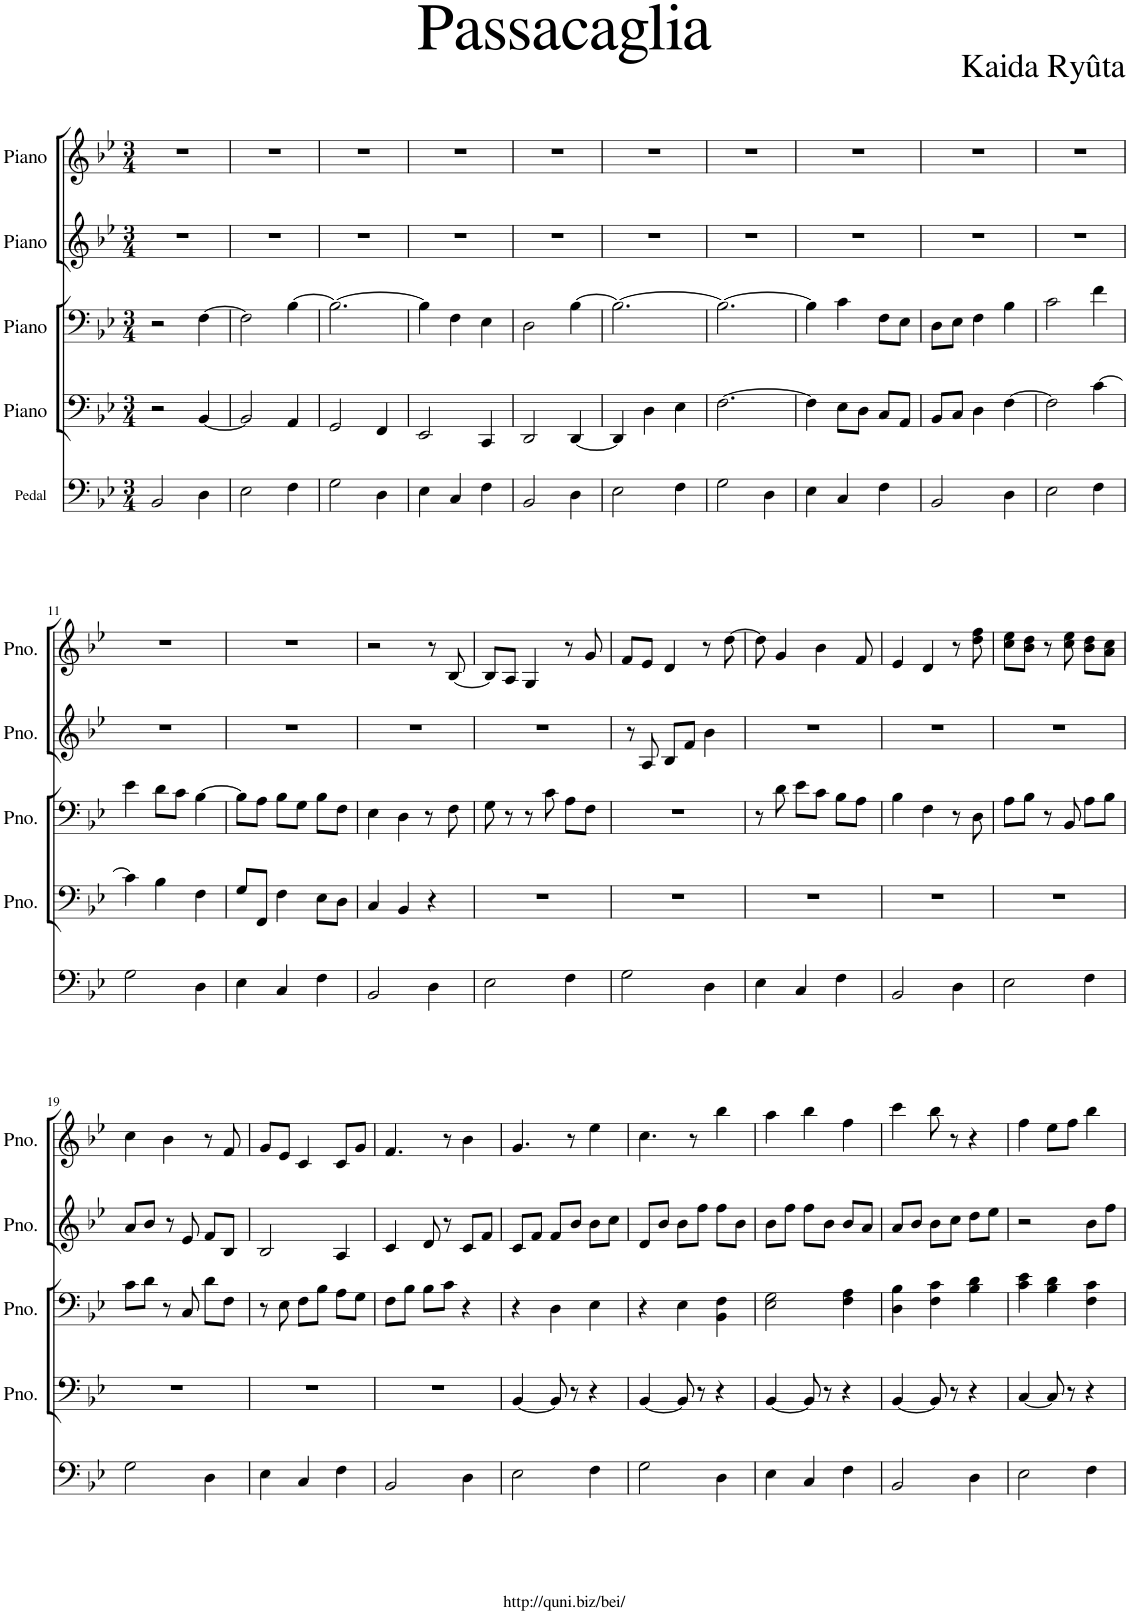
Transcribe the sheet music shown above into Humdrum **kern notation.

**kern	**kern	**kern	**kern	**kern
*part5	*part4	*part3	*part2	*part1
*staff5	*staff4	*staff3	*staff2	*staff1
*I"Pedal	*I"Piano	*I"Piano	*I"Piano	*I"Piano
*	*I'Pno.	*I'Pno.	*I'Pno.	*I'Pno.
*clefF4	*clefF4	*clefF4	*clefG2	*clefG2
*k[b-e-]	*k[b-e-]	*k[b-e-]	*k[b-e-]	*k[b-e-]
*M3/4	*M3/4	*M3/4	*M3/4	*M3/4
=1	=1	=1	=1	=1
2BB-/	2r	2r	2.r	2.r
4D\	[4BB-/	[4F\	.	.
=2	=2	=2	=2	=2
2E-\	2BB-/]	2F\]	2.r	2.r
4F\	4AA/	[4B-\	.	.
=3	=3	=3	=3	=3
2G\	2GG/	2.B-\_	2.r	2.r
4D\	4FF/	.	.	.
=4	=4	=4	=4	=4
4E-\	2EE-/	4B-\]	2.r	2.r
4C/	.	4F\	.	.
4F\	4CC/	4E-\	.	.
=5	=5	=5	=5	=5
2BB-/	2DD/	2D\	2.r	2.r
4D\	[4DD/	[4B-\	.	.
=6	=6	=6	=6	=6
2E-\	4DD/]	2.B-\_	2.r	2.r
.	4D\	.	.	.
4F\	4E-\	.	.	.
=7	=7	=7	=7	=7
2G\	[2.F\	2.B-\_	2.r	2.r
4D\	.	.	.	.
=8	=8	=8	=8	=8
4E-\	4F\]	4B-\]	2.r	2.r
4C/	8E-\L	4c\	.	.
.	8D\J	.	.	.
4F\	8C/L	8F\L	.	.
.	8AA/J	8E-\J	.	.
=9	=9	=9	=9	=9
2BB-/	8BB-/L	8D\L	2.r	2.r
.	8C/J	8E-\J	.	.
.	4D\	4F\	.	.
4D\	[4F\	4B-\	.	.
=10	=10	=10	=10	=10
2E-\	2F\]	2c\	2.r	2.r
4F\	[4c\	4f\	.	.
!!LO:LB:g=z
=11	=11	=11	=11	=11
2G\	4c\]	4e-\	2.r	2.r
.	4B-\	8d\L	.	.
.	.	8c\J	.	.
4D\	4F\	[4B-\	.	.
=12	=12	=12	=12	=12
4E-\	8G/L	8B-\L]	2.r	2.r
.	8FF/J	8A\J	.	.
4C/	4F\	8B-\L	.	.
.	.	8G\J	.	.
4F\	8E-\L	8B-\L	.	.
.	8D\J	8F\J	.	.
=13	=13	=13	=13	=13
2BB-/	4C/	4E-\	2.r	2r
.	4BB-/	4D\	.	.
4D\	4r	8r	.	8r
.	.	8F\	.	[8B-/
=14	=14	=14	=14	=14
2E-\	2.r	8G\	2.r	8B-/L]
.	.	8r	.	8A/J
.	.	8r	.	4G/
.	.	8c\	.	.
4F\	.	8A\L	.	8r
.	.	8F\J	.	8g/
=15	=15	=15	=15	=15
2G\	2.r	2.r	8r	8f/L
.	.	.	8A/	8e-/J
.	.	.	8B-/L	4d/
.	.	.	8f/J	.
4D\	.	.	4b-\	8r
.	.	.	.	[8dd\
=16	=16	=16	=16	=16
4E-\	2.r	8r	2.r	8dd\]
.	.	8d\	.	4g/
4C/	.	8e-\L	.	.
.	.	8c\J	.	4b-\
4F\	.	8B-\L	.	.
.	.	8A\J	.	8f/
=17	=17	=17	=17	=17
2BB-/	2.r	4B-\	2.r	4e-/
.	.	4F\	.	4d/
4D\	.	8r	.	8r
.	.	8D\	.	8dd\ 8ff\
=18	=18	=18	=18	=18
2E-\	2.r	8A\L	2.r	8cc\ 8ee-\L
.	.	8B-\J	.	8b-\ 8dd\J
.	.	8r	.	8r
.	.	8BB-/	.	8cc\ 8ee-\
4F\	.	8A\L	.	8b-\ 8dd\L
.	.	8B-\J	.	8a\ 8cc\J
!!LO:LB:g=z
=19	=19	=19	=19	=19
2G\	2.r	8c\L	8a/L	4cc\
.	.	8d\J	8b-/J	.
.	.	8r	8r	4b-\
.	.	8C/	8e-/	.
4D\	.	8d\L	8f/L	8r
.	.	8F\J	8B-/J	8f/
=20	=20	=20	=20	=20
4E-\	2.r	8r	2B-/	8g/L
.	.	8E-\	.	8e-/J
4C/	.	8F\L	.	4c/
.	.	8B-\J	.	.
4F\	.	8A\L	4A/	8c/L
.	.	8G\J	.	8g/J
=21	=21	=21	=21	=21
2BB-/	2.r	8F\L	4c/	4.f/
.	.	8B-\J	.	.
.	.	8B-\L	8d/	.
.	.	8c\J	8r	8r
4D\	.	4r	8c/L	4b-\
.	.	.	8f/J	.
=22	=22	=22	=22	=22
2E-\	[4BB-/	4r	8c/L	4.g/
.	.	.	8f/J	.
.	8BB-/]	4D\	8f/L	.
.	8r	.	8b-/J	8r
4F\	4r	4E-\	8b-\L	4ee-\
.	.	.	8cc\J	.
=23	=23	=23	=23	=23
2G\	[4BB-/	4r	8d/L	4.cc\
.	.	.	8b-/J	.
.	8BB-/]	4E-\	8b-\L	.
.	8r	.	8ff\J	8r
4D\	4r	4BB-\ 4F\	8ff\L	4bb-\
.	.	.	8b-\J	.
=24	=24	=24	=24	=24
4E-\	[4BB-/	2E-\ 2G\	8b-\L	4aa\
.	.	.	8ff\J	.
4C/	8BB-/]	.	8ff\L	4bb-\
.	8r	.	8b-\J	.
4F\	4r	4F\ 4A\	8b-/L	4ff\
.	.	.	8a/J	.
=25	=25	=25	=25	=25
2BB-/	[4BB-/	4D\ 4B-\	8a/L	4ccc\
.	.	.	8b-/J	.
.	8BB-/]	4F\ 4c\	8b-\L	8bb-\
.	8r	.	8cc\J	8r
4D\	4r	4B-\ 4d\	8dd\L	4r
.	.	.	8ee-\J	.
=26	=26	=26	=26	=26
2E-\	[4C/	4c\ 4e-\	2r	4ff\
.	8C/]	4B-\ 4d\	.	8ee-\L
.	8r	.	.	8ff\J
4F\	4r	4F\ 4c\	8b-\L	4bb-\
.	.	.	8ff\J	.
=	=	=	=	=
*-	*-	*-	*-	*-
